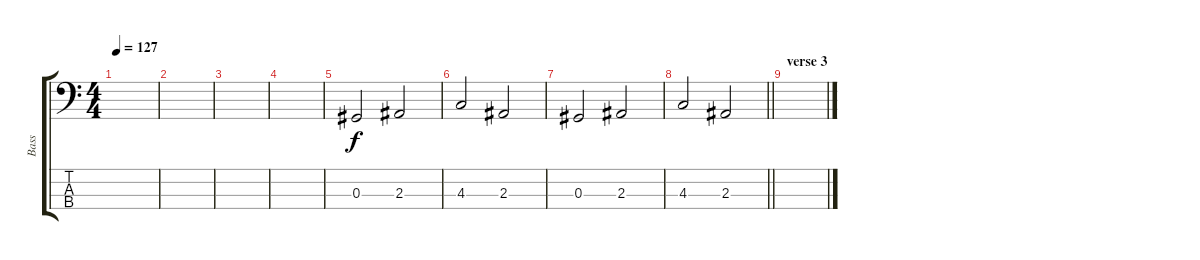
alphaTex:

\track ("Bass" "Bass") {instrument electricbassfinger}
\staff {score tabs}
\tuning (Gb2 Db2 Ab1 Eb1) {hide}
\ts (4 4)
\tempo 127
\clef f4
\ks c
|
|
|
|
0.3.2 2.3.2 |
4.3.2 2.3.2 |
0.3.2 2.3.2 |
\barLineRight lightlight
4.3.2 2.3.2 |
\section ("" "verse 3")
